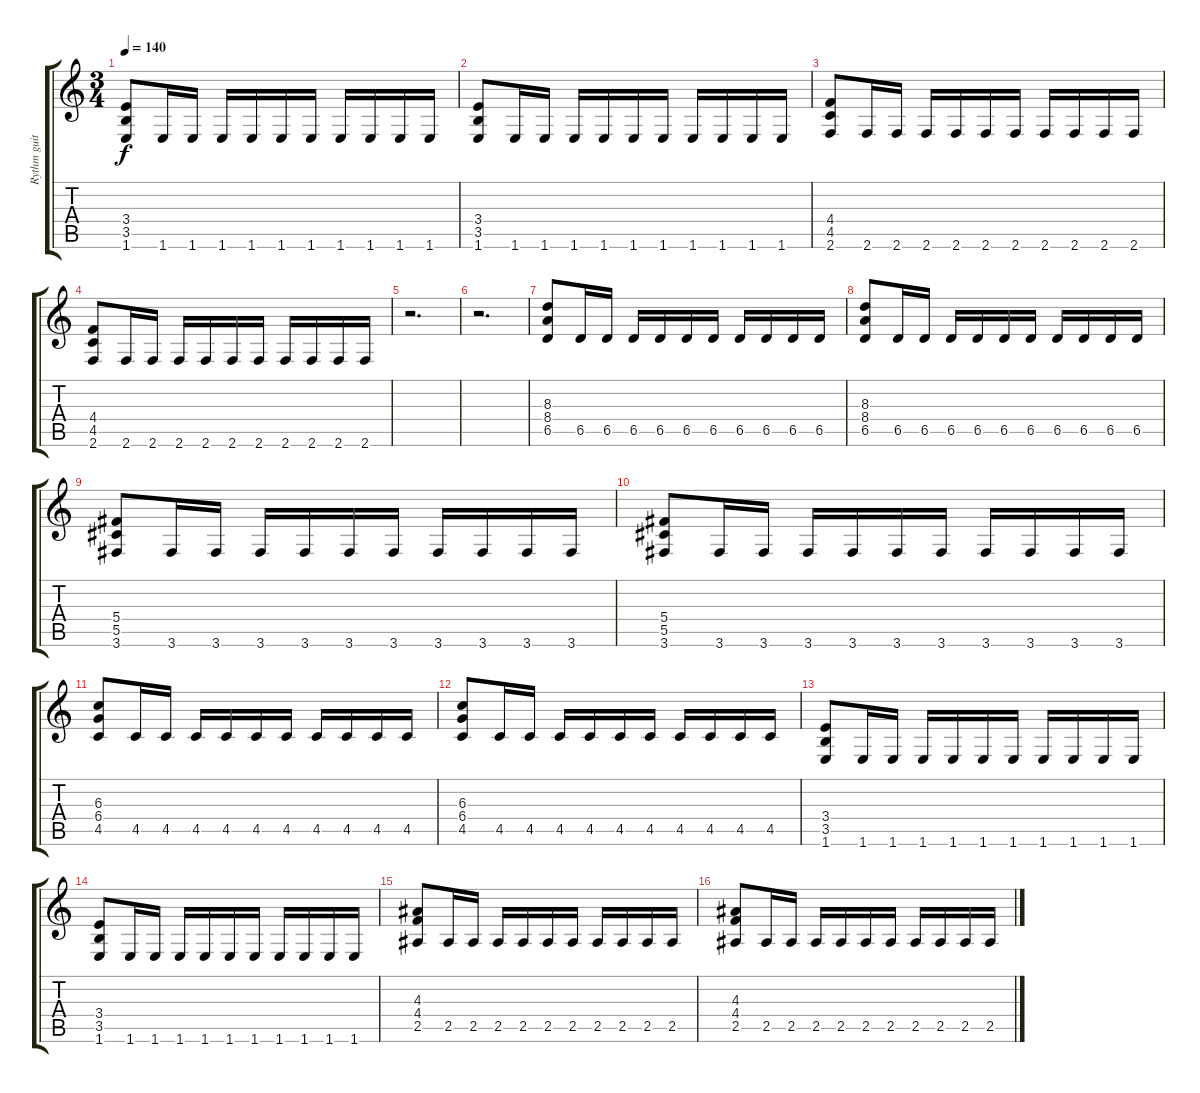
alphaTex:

\track ("Rythm guitar" "Rythm guit") {instrument distortionguitar}
\staff {score tabs}
\tuning (Eb4 Bb3 Gb3 Db3 Ab2 Eb2) {hide}
\ts (3 4)
\tempo 140
\clef g2
\ks c
(3.4 3.5 1.6).8{dy f} 1.6.16 1.6.16 1.6.16 1.6.16 1.6.16 1.6.16 1.6.16 1.6.16 1.6.16 1.6.16 |
(3.4 3.5 1.6).8 1.6.16 1.6.16 1.6.16 1.6.16 1.6.16 1.6.16 1.6.16 1.6.16 1.6.16 1.6.16 |
(4.4 4.5 2.6).8 2.6.16 2.6.16 2.6.16 2.6.16 2.6.16 2.6.16 2.6.16 2.6.16 2.6.16 2.6.16 |
(4.4 4.5 2.6).8 2.6.16 2.6.16 2.6.16 2.6.16 2.6.16 2.6.16 2.6.16 2.6.16 2.6.16 2.6.16 |
r.2{d} |
r.2{d} |
(8.3 8.4 6.5).8 6.5.16 6.5.16 6.5.16 6.5.16 6.5.16 6.5.16 6.5.16 6.5.16 6.5.16 6.5.16 |
(8.3 8.4 6.5).8 6.5.16 6.5.16 6.5.16 6.5.16 6.5.16 6.5.16 6.5.16 6.5.16 6.5.16 6.5.16 |
(5.4 5.5 3.6).8 3.6.16 3.6.16 3.6.16 3.6.16 3.6.16 3.6.16 3.6.16 3.6.16 3.6.16 3.6.16 |
(5.4 5.5 3.6).8 3.6.16 3.6.16 3.6.16 3.6.16 3.6.16 3.6.16 3.6.16 3.6.16 3.6.16 3.6.16 |
(6.3 6.4 4.5).8 4.5.16 4.5.16 4.5.16 4.5.16 4.5.16 4.5.16 4.5.16 4.5.16 4.5.16 4.5.16 |
(6.3 6.4 4.5).8 4.5.16 4.5.16 4.5.16 4.5.16 4.5.16 4.5.16 4.5.16 4.5.16 4.5.16 4.5.16 |
(3.4 3.5 1.6).8 1.6.16 1.6.16 1.6.16 1.6.16 1.6.16 1.6.16 1.6.16 1.6.16 1.6.16 1.6.16 |
(3.4 3.5 1.6).8 1.6.16 1.6.16 1.6.16 1.6.16 1.6.16 1.6.16 1.6.16 1.6.16 1.6.16 1.6.16 |
(4.3 4.4 2.5).8 2.5.16 2.5.16 2.5.16 2.5.16 2.5.16 2.5.16 2.5.16 2.5.16 2.5.16 2.5.16 |
(4.3 4.4 2.5).8 2.5.16 2.5.16 2.5.16 2.5.16 2.5.16 2.5.16 2.5.16 2.5.16 2.5.16 2.5.16
